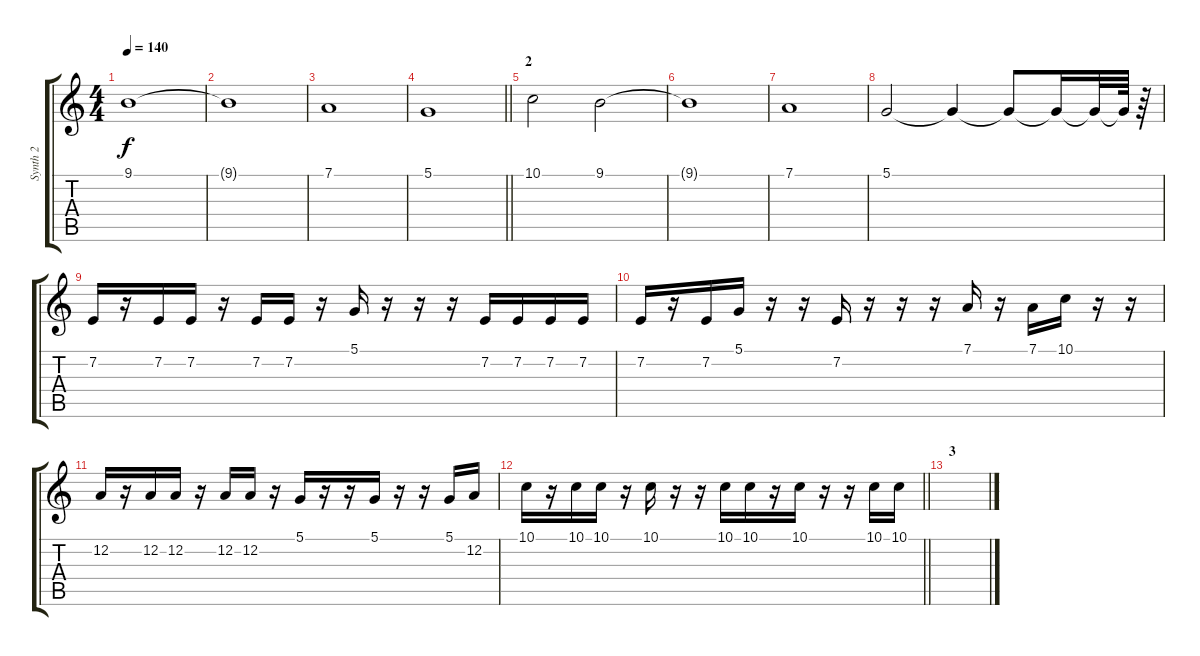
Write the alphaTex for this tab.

\track ("Synth 2" "Synth 2") {instrument stringensemble1}
\staff {score tabs}
\tuning (D4 A3 F3 C3 G2 C2) {hide}
\ts (4 4)
\tempo 140
\clef g2
\ks c
9.1.1{dy f} |
9.1{t}.1 |
7.1.1 |
\barLineRight lightlight
5.1.1 |
\section ("" "2")
10.1.2 9.1.2 |
9.1{t}.1 |
7.1.1 |
5.1.2 5.1{t}.4 5.1{t}.8 5.1{t}.16 5.1{t}.32 5.1{t}.64 r.64{volume 7} |
7.2.16{volume 13 instrument electricpiano1} r.16 7.2.16 7.2.16 r.16 7.2.16 7.2.16 r.16 5.1.16 r.16 r.16 r.16 7.2.16 7.2.16 7.2.16 7.2.16 |
7.2.16 r.16 7.2.16 5.1.16 r.16 r.16 7.2.16 r.16 r.16 r.16 7.1.16 r.16 7.1.16 10.1.16 r.16 r.16 |
12.2.16{instrument electricpiano1} r.16 12.2.16 12.2.16 r.16 12.2.16 12.2.16 r.16 5.1.16 r.16 r.16 5.1.16 r.16 r.16 5.1.16 12.2.16 |
\barLineRight lightlight
10.1.16{instrument electricpiano1} r.16 10.1.16 10.1.16 r.16 10.1.16 r.16 r.16 10.1.16 10.1.16 r.16 10.1.16 r.16 r.16 10.1.16 10.1.16 |
\section ("" "3")
